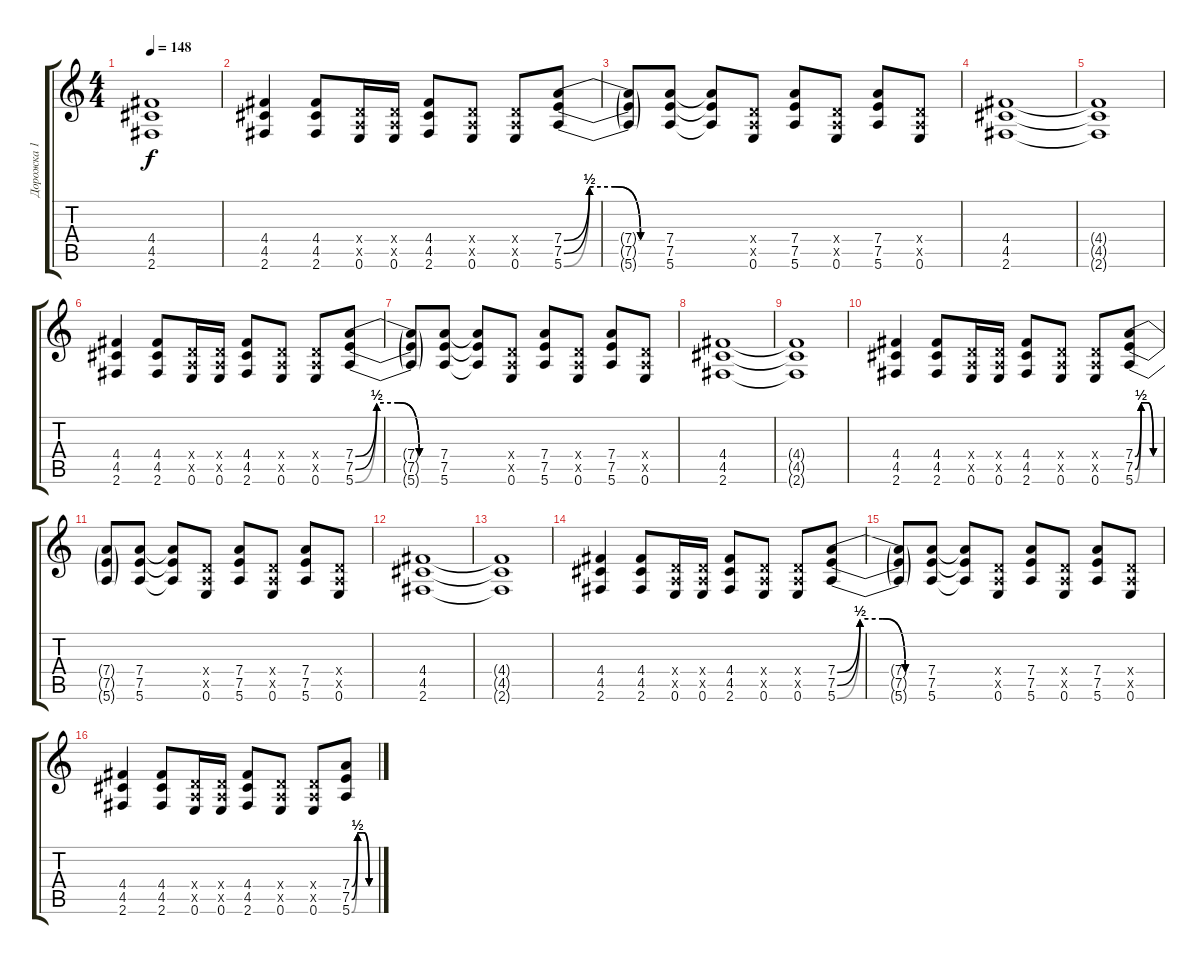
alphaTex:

\track ("Дорожка 1" "Дорожка 1") {instrument distortionguitar}
\staff {score tabs}
\tuning (E4 B3 G3 D3 A2 E2) {hide}
\ts (4 4)
\tempo 148
\clef g2
\ks c
(4.4{t} 4.5{t} 2.6{t}).1{dy f} |
(4.4 4.5 2.6).4{volume 13 instrument distortionguitar} (4.4 4.5 2.6).8 (0.4{x} 0.5{x} 0.6).16 (0.4{x} 0.5{x} 0.6).16 (4.4 4.5 2.6).8 (0.4{x} 0.5{x} 0.6).8 (0.4{x} 0.5{x} 0.6).8 (7.4{be (custom 0 0 15 2 30 2 45 0 60 0)} 7.5{be (custom 0 0 15 2 30 2 45 0 60 0)} 5.6{be (custom 0 0 15 2 30 2 45 0 60 0)}).8 |
(7.4{t} 7.5{t} 5.6{t}).8 (7.4 7.5 5.6).8 (7.4{t} 7.5{t} 5.6{t}).8 (0.4{x} 0.5{x} 0.6).8 (7.4 7.5 5.6).8 (0.4{x} 0.5{x} 0.6).8 (7.4 7.5 5.6).8 (0.4{x} 0.5{x} 0.6).8 |
(4.4 4.5 2.6).1 |
(4.4{t} 4.5{t} 2.6{t}).1 |
(4.4 4.5 2.6).4{volume 13 instrument distortionguitar} (4.4 4.5 2.6).8 (0.4{x} 0.5{x} 0.6).16 (0.4{x} 0.5{x} 0.6).16 (4.4 4.5 2.6).8 (0.4{x} 0.5{x} 0.6).8 (0.4{x} 0.5{x} 0.6).8 (7.4{be (custom 0 0 15 2 30 2 45 0 60 0)} 7.5{be (custom 0 0 15 2 30 2 45 0 60 0)} 5.6{be (custom 0 0 15 2 30 2 45 0 60 0)}).8 |
(7.4{t} 7.5{t} 5.6{t}).8 (7.4 7.5 5.6).8 (7.4{t} 7.5{t} 5.6{t}).8 (0.4{x} 0.5{x} 0.6).8 (7.4 7.5 5.6).8 (0.4{x} 0.5{x} 0.6).8 (7.4 7.5 5.6).8 (0.4{x} 0.5{x} 0.6).8 |
(4.4 4.5 2.6).1 |
(4.4{t} 4.5{t} 2.6{t}).1 |
(4.4 4.5 2.6).4{volume 13 instrument distortionguitar} (4.4 4.5 2.6).8 (0.4{x} 0.5{x} 0.6).16 (0.4{x} 0.5{x} 0.6).16 (4.4 4.5 2.6).8 (0.4{x} 0.5{x} 0.6).8 (0.4{x} 0.5{x} 0.6).8 (7.4{be (custom 0 0 15 2 30 2 45 0 60 0)} 7.5{be (custom 0 0 15 2 30 2 45 0 60 0)} 5.6{be (custom 0 0 15 2 30 2 45 0 60 0)}).8 |
(7.4{t} 7.5{t} 5.6{t}).8 (7.4 7.5 5.6).8 (7.4{t} 7.5{t} 5.6{t}).8 (0.4{x} 0.5{x} 0.6).8 (7.4 7.5 5.6).8 (0.4{x} 0.5{x} 0.6).8 (7.4 7.5 5.6).8 (0.4{x} 0.5{x} 0.6).8 |
(4.4 4.5 2.6).1 |
(4.4{t} 4.5{t} 2.6{t}).1 |
(4.4 4.5 2.6).4{volume 13 instrument distortionguitar} (4.4 4.5 2.6).8 (0.4{x} 0.5{x} 0.6).16 (0.4{x} 0.5{x} 0.6).16 (4.4 4.5 2.6).8 (0.4{x} 0.5{x} 0.6).8 (0.4{x} 0.5{x} 0.6).8 (7.4{be (custom 0 0 15 2 30 2 45 0 60 0)} 7.5{be (custom 0 0 15 2 30 2 45 0 60 0)} 5.6{be (custom 0 0 15 2 30 2 45 0 60 0)}).8 |
(7.4{t} 7.5{t} 5.6{t}).8 (7.4 7.5 5.6).8 (7.4{t} 7.5{t} 5.6{t}).8 (0.4{x} 0.5{x} 0.6).8 (7.4 7.5 5.6).8 (0.4{x} 0.5{x} 0.6).8 (7.4 7.5 5.6).8 (0.4{x} 0.5{x} 0.6).8 |
(4.4 4.5 2.6).4{volume 13 instrument distortionguitar} (4.4 4.5 2.6).8 (0.4{x} 0.5{x} 0.6).16 (0.4{x} 0.5{x} 0.6).16 (4.4 4.5 2.6).8 (0.4{x} 0.5{x} 0.6).8 (0.4{x} 0.5{x} 0.6).8 (7.4{be (custom 0 0 15 2 30 2 45 0 60 0)} 7.5{be (custom 0 0 15 2 30 2 45 0 60 0)} 5.6{be (custom 0 0 15 2 30 2 45 0 60 0)}).8
